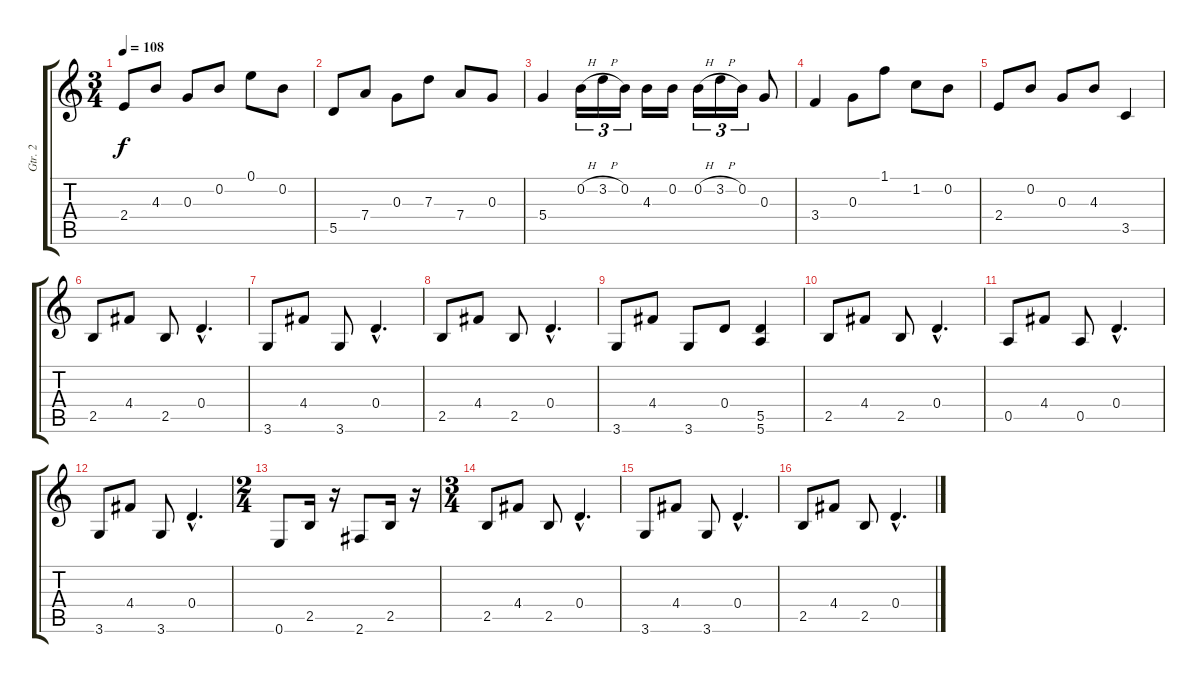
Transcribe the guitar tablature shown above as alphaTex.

\track ("Gtr. 2" "Gtr. 2") {instrument distortionguitar}
\staff {score tabs}
\tuning (E4 B3 G3 D3 A2 E2) {hide}
\ts (3 4)
\tempo 108
\clef g2
\ks c
2.4.8{dy f} 4.3.8 0.3.8 0.2.8 0.1.8 0.2.8 |
5.5.8 7.4.8 0.3.8 7.3.8 7.4.8 0.3.8 |
5.4.4 0.2{h}.16{tu (3 2)} 3.2{h}.16{tu (3 2)} 0.2.16{tu (3 2)} 4.3.16 0.2.16 0.2{h}.16{tu (3 2)} 3.2{h}.16{tu (3 2)} 0.2.16{tu (3 2)} 0.3.8 |
3.4.4 0.3.8 1.1.8 1.2.8 0.2.8 |
2.4.8 0.2.8 0.3.8 4.3.8 3.5.4 |
2.5.8 4.4.8 2.5.8 0.4{hac}.4{d} |
3.6.8 4.4.8 3.6.8 0.4{hac}.4{d} |
2.5.8 4.4.8 2.5.8 0.4{hac}.4{d} |
3.6.8 4.4.8 3.6.8 0.4.8 (5.5 5.6).4 |
2.5.8 4.4.8 2.5.8 0.4{hac}.4{d} |
0.5.8 4.4.8 0.5.8 0.4{hac}.4{d} |
3.6.8 4.4.8 3.6.8 0.4{hac}.4{d} |
\ts (2 4)
0.6.8 2.5.16 r.16 2.6.8 2.5.16 r.16 |
\ts (3 4)
2.5.8 4.4.8 2.5.8 0.4{hac}.4{d} |
3.6.8 4.4.8 3.6.8 0.4{hac}.4{d} |
2.5.8 4.4.8 2.5.8 0.4{hac}.4{d}
